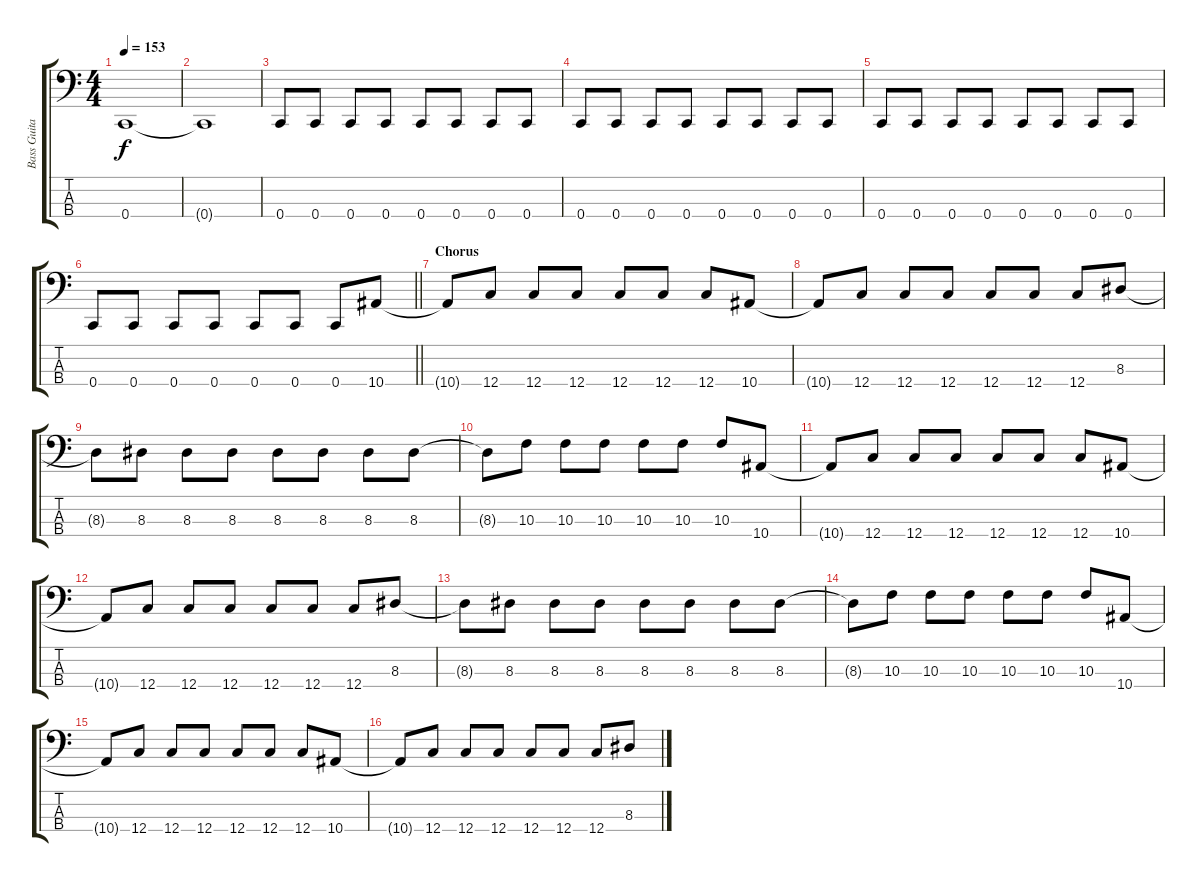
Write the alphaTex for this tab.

\track ("Bass Guitar (Marc McKnight)" "Bass Guita") {instrument electricbasspick}
\staff {score tabs}
\tuning (F2 C2 G1 C1) {hide}
\ts (4 4)
\tempo 153
\clef f4
\ks c
0.4{t}.1{dy f} |
0.4{t}.1 |
0.4.8 0.4.8 0.4.8 0.4.8 0.4.8 0.4.8 0.4.8 0.4.8 |
0.4.8 0.4.8 0.4.8 0.4.8 0.4.8 0.4.8 0.4.8 0.4.8 |
0.4.8 0.4.8 0.4.8 0.4.8 0.4.8 0.4.8 0.4.8 0.4.8 |
\barLineRight lightlight
0.4.8 0.4.8 0.4.8 0.4.8 0.4.8 0.4.8 0.4.8 10.4.8 |
\section ("" "Chorus")
10.4{t}.8 12.4.8 12.4.8 12.4.8 12.4.8 12.4.8 12.4.8 10.4.8 |
10.4{t}.8 12.4.8 12.4.8 12.4.8 12.4.8 12.4.8 12.4.8 8.3.8 |
8.3{t}.8 8.3.8 8.3.8 8.3.8 8.3.8 8.3.8 8.3.8 8.3.8 |
8.3{t}.8 10.3.8 10.3.8 10.3.8 10.3.8 10.3.8 10.3.8 10.4.8 |
10.4{t}.8 12.4.8 12.4.8 12.4.8 12.4.8 12.4.8 12.4.8 10.4.8 |
10.4{t}.8 12.4.8 12.4.8 12.4.8 12.4.8 12.4.8 12.4.8 8.3.8 |
8.3{t}.8 8.3.8 8.3.8 8.3.8 8.3.8 8.3.8 8.3.8 8.3.8 |
8.3{t}.8 10.3.8 10.3.8 10.3.8 10.3.8 10.3.8 10.3.8 10.4.8 |
10.4{t}.8 12.4.8 12.4.8 12.4.8 12.4.8 12.4.8 12.4.8 10.4.8 |
10.4{t}.8 12.4.8 12.4.8 12.4.8 12.4.8 12.4.8 12.4.8 8.3.8
